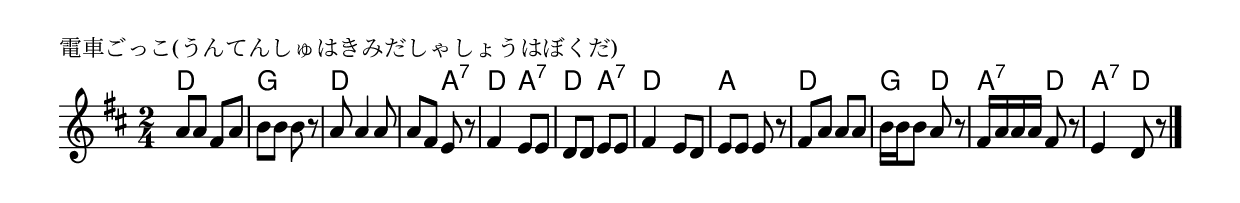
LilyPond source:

\version "2.18.2"

% 電車ごっこ(うんてんしゅはきみだしゃしょうはぼくだ)

\header {
piece = "電車ごっこ(うんてんしゅはきみだしゃしょうはぼくだ)"
}

melody =
\relative c'' {
\key d \major
\time 2/4
\set Score.tempoHideNote = ##t
\tempo 4=70
\numericTimeSignature
%
a8 a fis a |
b b b r |
a a4 a8 |
a fis e r |

fis4 e8 e |
d d e e |
fis4 e8 d |
e e e r |

fis a a a |
b16 b b8 a r |
fis16 a a a fis8 r |
e4 d8 r |


\bar "|."
}
\score {
<<
\chords {
\set noChordSymbol = ""
\set chordChanges=##t
%%
d4 d g g d d d a:7
d a:7 d a:7 d d a a
d d g d a:7 d a:7 d


}
\new Staff {\melody}
>>
\layout {
line-width = #190
indent = 0\mm
}
\midi {}
}